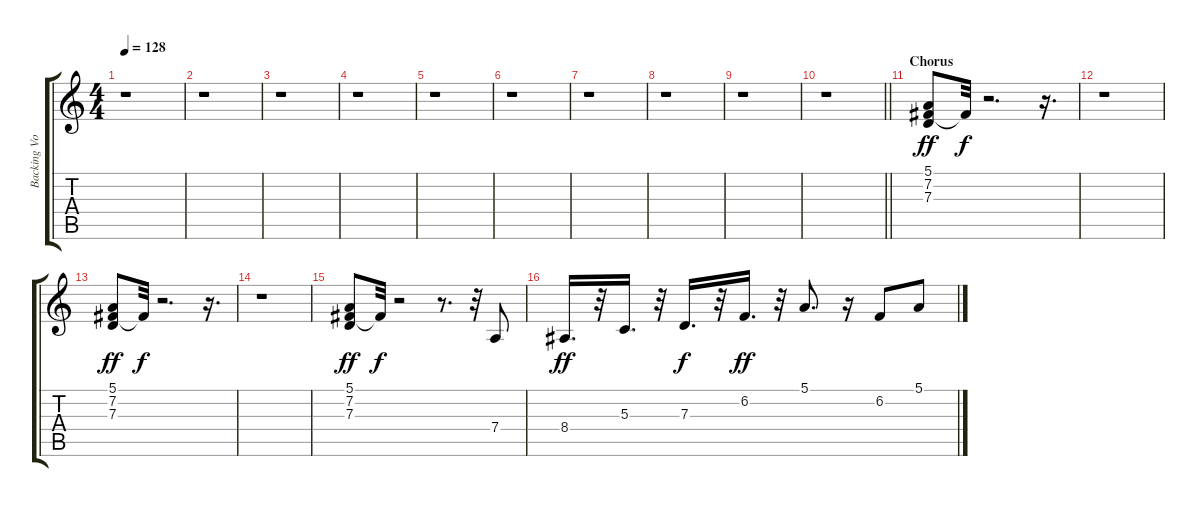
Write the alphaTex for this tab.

\track ("Backing Vocals" "Backing Vo") {instrument voiceoohs}
\staff {score tabs}
\tuning (E4 B3 G3 D3 A2 E2) {hide}
\ts (4 4)
\tempo 128
\clef g2
\ks c
r.1{dy f} |
r.1 |
r.1 |
r.1 |
r.1 |
r.1 |
r.1 |
r.1 |
r.1 |
\barLineRight lightlight
r.1 |
\section ("" "Chorus")
(5.1 7.2 7.3).8{dy ff} 7.2{t}.32{dy f} r.2{d} r.16{d} |
r.1 |
(5.1 7.2 7.3).8{dy ff} 7.2{t}.32{dy f} r.2{d} r.16{d} |
r.1 |
(5.1 7.2 7.3).8{dy ff} 7.2{t}.32{dy f} r.2 r.8{d} r.32 7.4.8 |
8.4.16{d dy ff} r.32 5.3.16{d} r.32 7.3.16{d dy f} r.32 6.2.16{d dy ff} r.32 5.1.8{d} r.16 6.2.8 5.1.8
